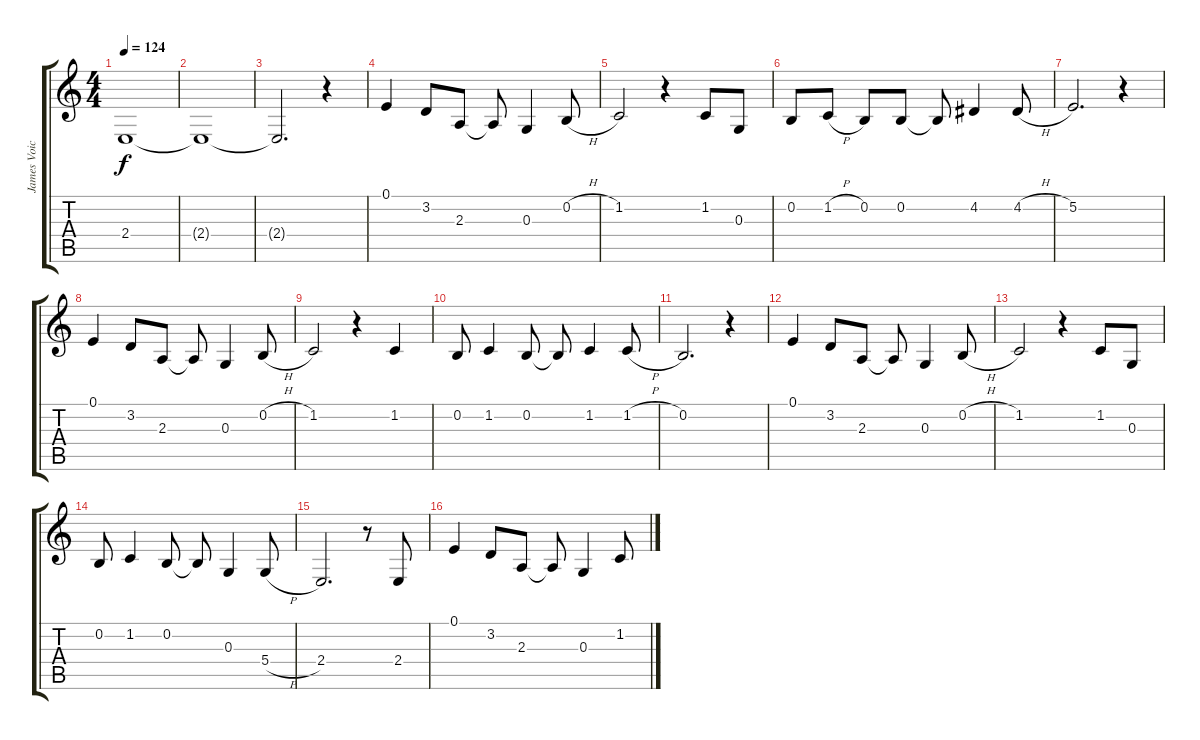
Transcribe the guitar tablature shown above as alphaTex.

\track ("James Voice" "James Voic") {instrument cello}
\staff {score tabs}
\tuning (E4 B3 G3 D3 A2 E2) {hide}
\ts (4 4)
\tempo 124
\clef g2
\ks c
2.4.1{dy f} |
2.4{t}.1 |
2.4{t}.2{d} r.4 |
0.1.4 3.2.8 2.3.8 2.3{t}.8 0.3.4 0.2{h}.8 |
1.2.2 r.4 1.2.8 0.3.8 |
0.2.8 1.2{h}.8 0.2.8 0.2.8 0.2{t}.8 4.2.4 4.2{h}.8 |
5.2.2{d} r.4 |
0.1.4 3.2.8 2.3.8 2.3{t}.8 0.3.4 0.2{h}.8 |
1.2.2 r.4 1.2.4 |
0.2.8 1.2.4 0.2.8 0.2{t}.8 1.2.4 1.2{h}.8 |
0.2.2{d} r.4 |
0.1.4 3.2.8 2.3.8 2.3{t}.8 0.3.4 0.2{h}.8 |
1.2.2 r.4 1.2.8 0.3.8 |
0.2.8 1.2.4 0.2.8 0.2{t}.8 0.3.4 5.4{h}.8 |
2.4.2{d} r.8 2.4.8 |
0.1.4 3.2.8 2.3.8 2.3{t}.8 0.3.4 1.2{h}.8
